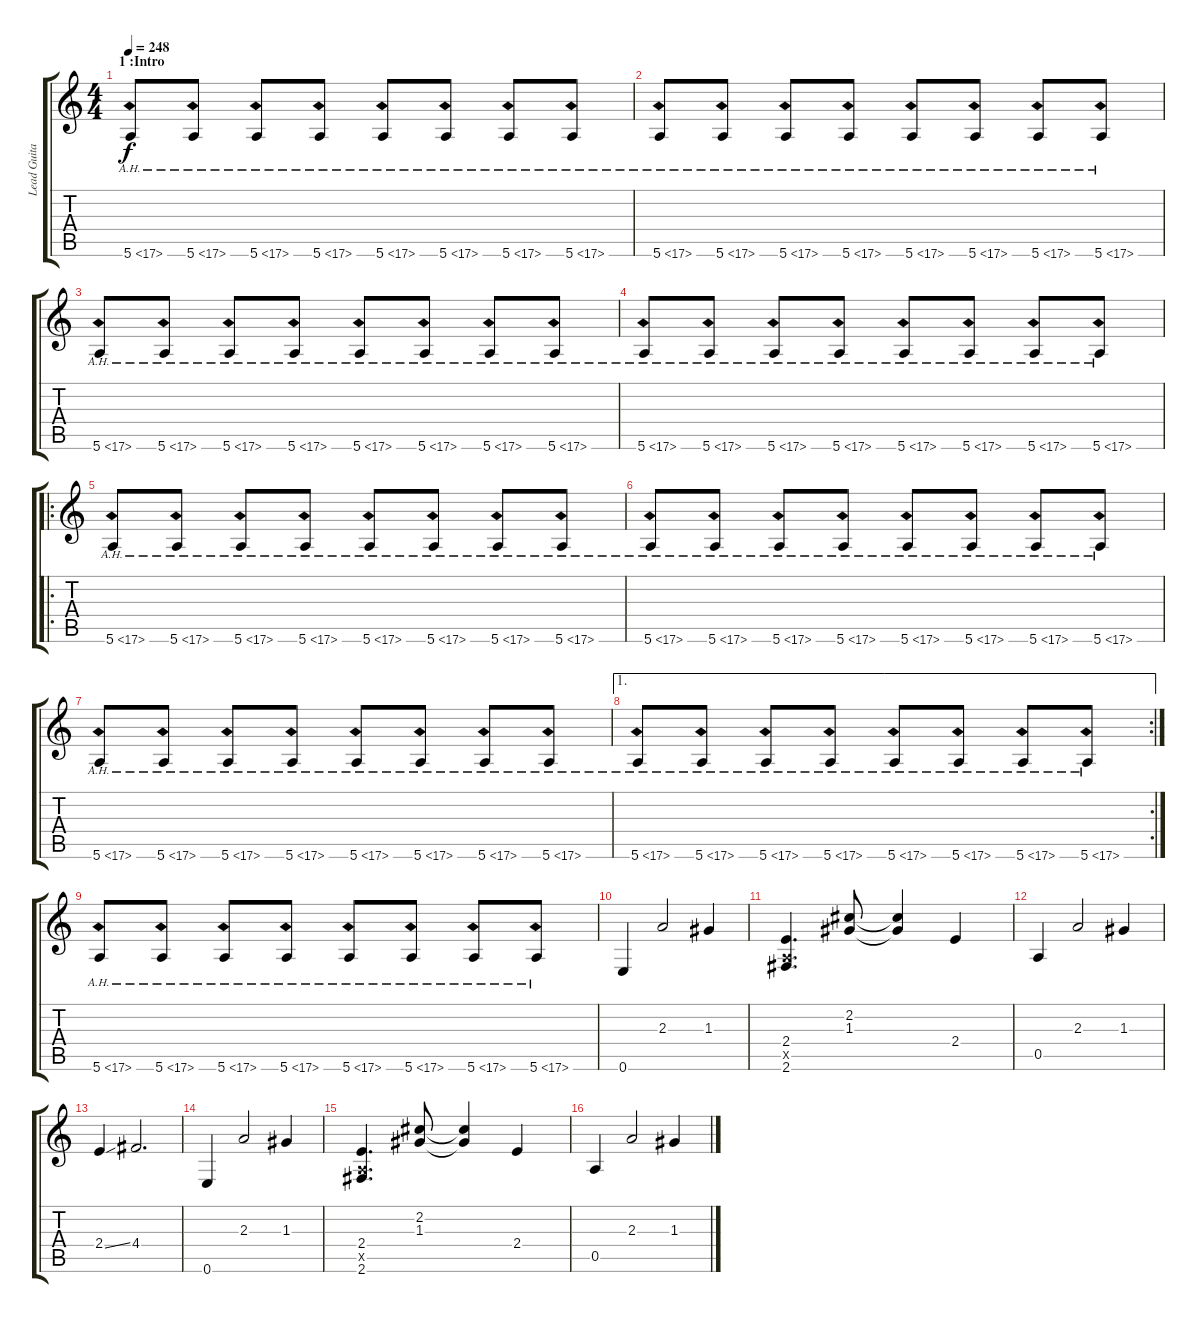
\track ("Lead Guitar" "Lead Guita") {instrument overdrivenguitar}
\staff {score tabs}
\tuning (E4 B3 G3 D3 A2 E2) {hide}
\ts (4 4)
\section ("" "1 :Intro ")
\tempo 248
\clef g2
\ks c
5.6{ah 12}.8{dy f instrument overdrivenguitar} 5.6{ah 12}.8 5.6{ah 12}.8 5.6{ah 12}.8 5.6{ah 12}.8 5.6{ah 12}.8 5.6{ah 12}.8 5.6{ah 12}.8 |
5.6{ah 12}.8 5.6{ah 12}.8 5.6{ah 12}.8 5.6{ah 12}.8 5.6{ah 12}.8 5.6{ah 12}.8 5.6{ah 12}.8 5.6{ah 12}.8 |
5.6{ah 12}.8 5.6{ah 12}.8 5.6{ah 12}.8 5.6{ah 12}.8 5.6{ah 12}.8 5.6{ah 12}.8 5.6{ah 12}.8 5.6{ah 12}.8 |
5.6{ah 12}.8 5.6{ah 12}.8 5.6{ah 12}.8 5.6{ah 12}.8 5.6{ah 12}.8 5.6{ah 12}.8 5.6{ah 12}.8 5.6{ah 12}.8 |
\ro
5.6{ah 12}.8 5.6{ah 12}.8 5.6{ah 12}.8 5.6{ah 12}.8 5.6{ah 12}.8 5.6{ah 12}.8 5.6{ah 12}.8 5.6{ah 12}.8 |
5.6{ah 12}.8 5.6{ah 12}.8 5.6{ah 12}.8 5.6{ah 12}.8 5.6{ah 12}.8 5.6{ah 12}.8 5.6{ah 12}.8 5.6{ah 12}.8 |
5.6{ah 12}.8 5.6{ah 12}.8 5.6{ah 12}.8 5.6{ah 12}.8 5.6{ah 12}.8 5.6{ah 12}.8 5.6{ah 12}.8 5.6{ah 12}.8 |
\ae 1
\rc 2
5.6{ah 12}.8 5.6{ah 12}.8 5.6{ah 12}.8 5.6{ah 12}.8 5.6{ah 12}.8 5.6{ah 12}.8 5.6{ah 12}.8 5.6{ah 12}.8 |
5.6{ah 12}.8 5.6{ah 12}.8 5.6{ah 12}.8 5.6{ah 12}.8 5.6{ah 12}.8 5.6{ah 12}.8 5.6{ah 12}.8 5.6{ah 12}.8 |
0.6.4 2.3.2 1.3.4 |
(2.4 0.5{x} 2.6).4{d} (2.2 1.3).8 (2.2{t} 1.3{t}).4 2.4.4 |
0.5.4 2.3.2 1.3.4 |
2.4{ss}.4 4.4.2{d} |
0.6.4 2.3.2 1.3.4 |
(2.4 0.5{x} 2.6).4{d} (2.2 1.3).8 (2.2{t} 1.3{t}).4 2.4.4 |
0.5.4 2.3.2 1.3.4
